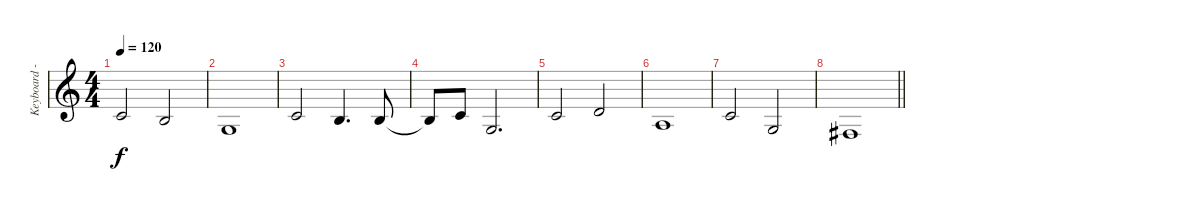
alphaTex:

\track ("Keyboard - Lead A" "Keyboard -") {instrument lead2sawtooth}
\staff {score}
\tuning (E4 B3 G3 D3 A2 D2) {hide}
\ts (4 4)
\tempo 120
\clef g2
\ks c
1.2.2{dy f} 0.2.2 |
0.3.1 |
1.2.2 0.2.4{d} 0.2.8 |
0.2{t}.8 1.2.8 0.3.2{d} |
1.2.2 3.2.2 |
2.3.1 |
1.2.2 0.3.2 |
\barLineRight lightlight
4.4.1
